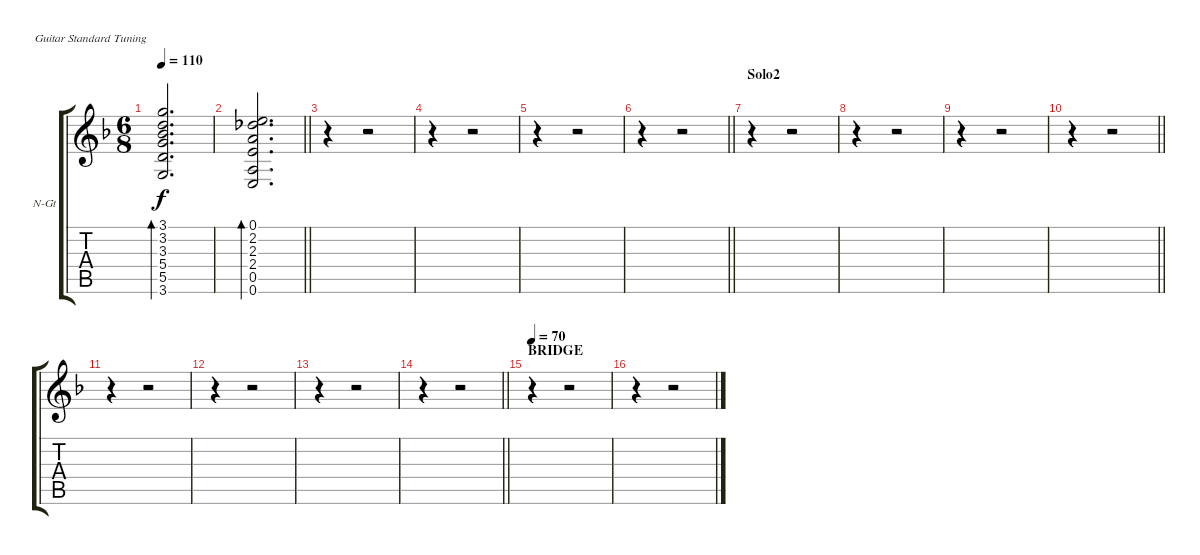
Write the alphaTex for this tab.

\bracketExtendMode groupsimilarinstruments
\firstSystemTrackNameOrientation horizontal
\otherSystemsTrackNameOrientation horizontal
\track ("Strings" "N-Gt") {instrument acousticguitarnylon}
\staff {score tabs}
\tuning (E4 B3 G3 D3 A2 E2)
\ts (6 8)
\tempo 110
\clef g2
\ks f
(3.1 3.2 3.3 5.4 5.5 3.6).2{d bd 120 dy f} |
\barLineRight lightlight
(0.1 2.2 2.3 2.4 0.5 0.6).2{d bd 120} |
r.4 r.2 |
r.4 r.2 |
r.4 r.2 |
\barLineRight lightlight
r.4 r.2 |
\section ("" "Solo2")
\ks dminor
r.4 r.2 |
r.4 r.2 |
r.4 r.2 |
\barLineRight lightlight
r.4 r.2 |
\ks f
r.4 r.2 |
r.4 r.2 |
r.4 r.2 |
\barLineRight lightlight
r.4 r.2 |
\section ("" "BRIDGE")
\tempo 70
r.4 r.2 |
r.4 r.2
